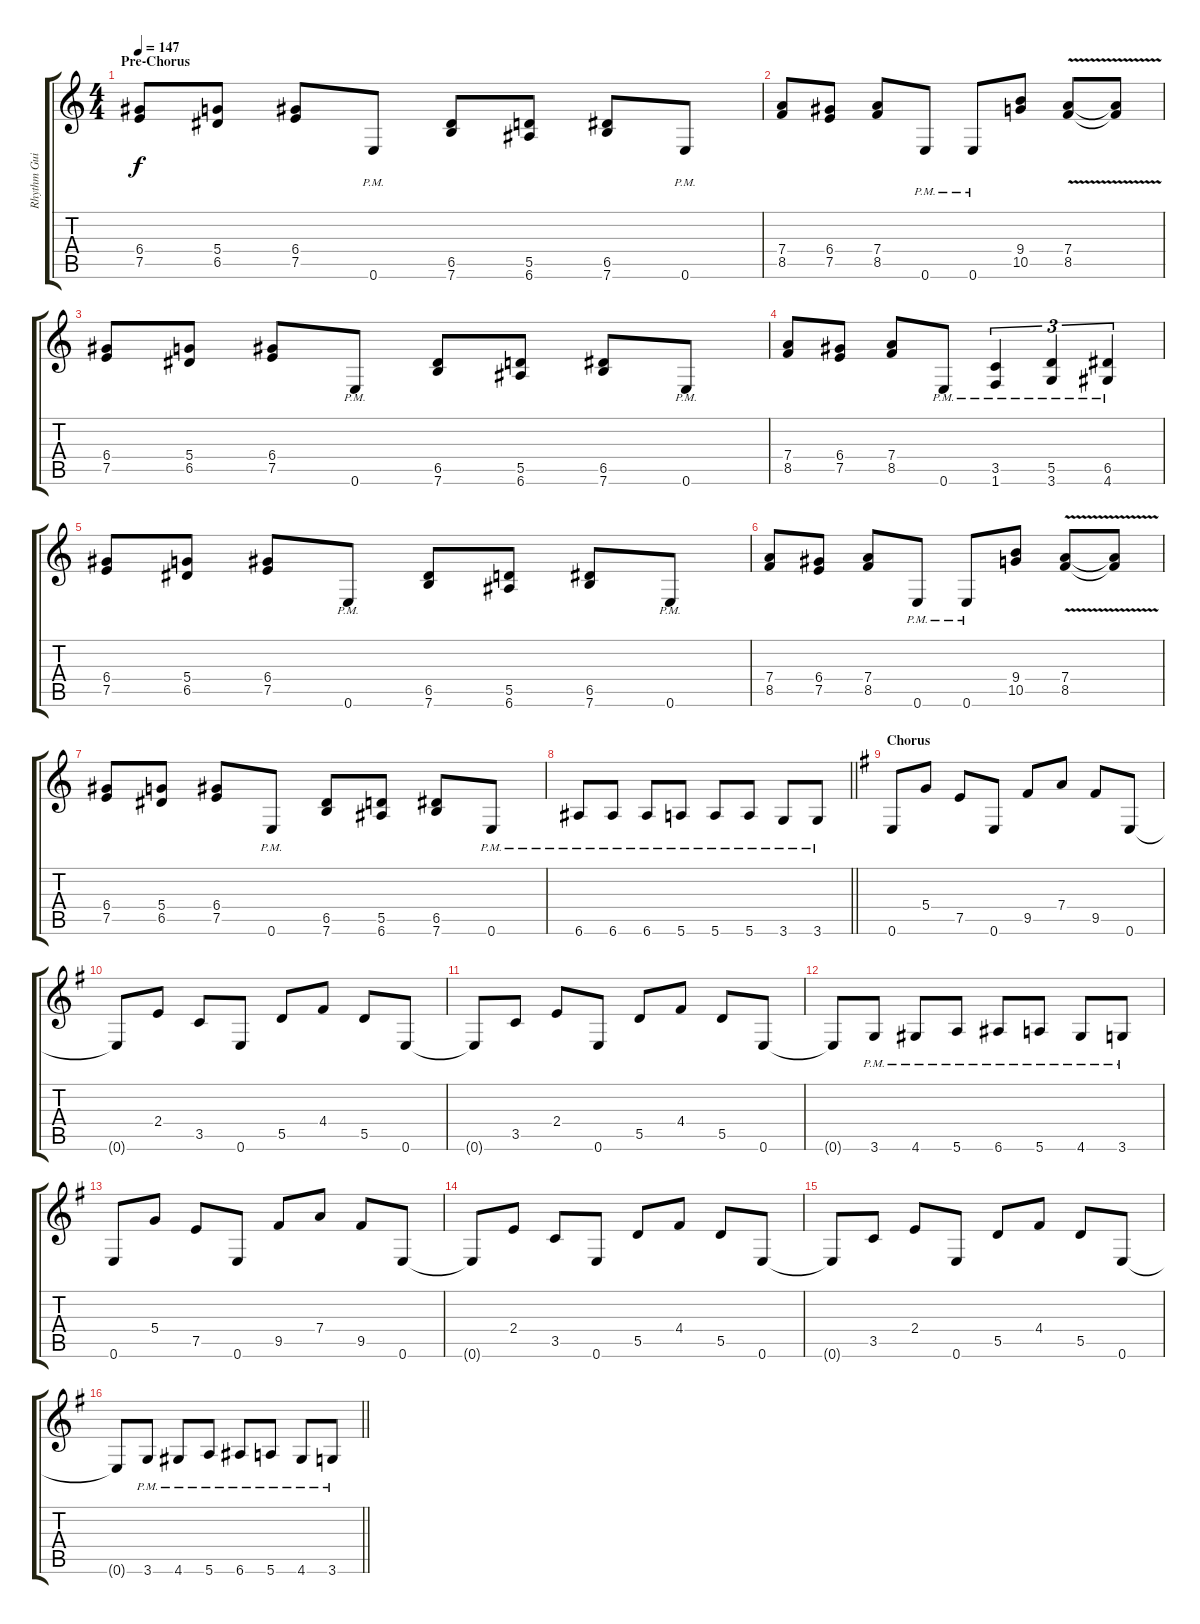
\track ("Rhythm Guitar 1 (Mustaine)" "Rhythm Gui") {instrument distortionguitar}
\staff {score tabs}
\tuning (E4 B3 G3 D3 A2 E2) {hide}
\ts (4 4)
\section ("" "Pre-Chorus")
\tempo 147
\clef g2
\ks c
(6.4 7.5).8{dy f} (5.4 6.5).8 (6.4 7.5).8 0.6{pm}.8 (6.5 7.6).8 (5.5 6.6).8 (6.5 7.6).8 0.6{pm}.8 |
(7.4 8.5).8 (6.4 7.5).8 (7.4 8.5).8 0.6{pm}.8 0.6{pm}.8 (9.4 10.5).8 (7.4{v} 8.5{v}).8 (7.4{t} 8.5{t}).8 |
(6.4 7.5).8 (5.4 6.5).8 (6.4 7.5).8 0.6{pm}.8 (6.5 7.6).8 (5.5 6.6).8 (6.5 7.6).8 0.6{pm}.8 |
(7.4 8.5).8 (6.4 7.5).8 (7.4 8.5).8 0.6{pm}.8 (3.5{pm} 1.6{pm}).4{tu (3 2)} (5.5{pm} 3.6{pm}).4{tu (3 2)} (6.5{pm} 4.6{pm}).4{tu (3 2)} |
(6.4 7.5).8 (5.4 6.5).8 (6.4 7.5).8 0.6{pm}.8 (6.5 7.6).8 (5.5 6.6).8 (6.5 7.6).8 0.6{pm}.8 |
(7.4 8.5).8 (6.4 7.5).8 (7.4 8.5).8 0.6{pm}.8 0.6{pm}.8 (9.4 10.5).8 (7.4{v} 8.5{v}).8 (7.4{t} 8.5{t}).8 |
(6.4 7.5).8 (5.4 6.5).8 (6.4 7.5).8 0.6{pm}.8 (6.5 7.6).8 (5.5 6.6).8 (6.5 7.6).8 0.6{pm}.8 |
\barLineRight lightlight
6.6{pm}.8 6.6{pm}.8 6.6{pm}.8 5.6{pm}.8 5.6{pm}.8 5.6{pm}.8 3.6{pm}.8 3.6{pm}.8 |
\section ("" "Chorus")
\ks g
0.6.8 5.4.8 7.5.8 0.6.8 9.5.8 7.4.8 9.5.8 0.6.8 |
0.6{t}.8 2.4.8 3.5.8 0.6.8 5.5.8 4.4.8 5.5.8 0.6.8 |
0.6{t}.8 3.5.8 2.4.8 0.6.8 5.5.8 4.4.8 5.5.8 0.6.8 |
0.6{t}.8 3.6{pm}.8 4.6{pm}.8 5.6{pm}.8 6.6{pm}.8 5.6{pm}.8 4.6{pm}.8 3.6{pm}.8 |
0.6.8 5.4.8 7.5.8 0.6.8 9.5.8 7.4.8 9.5.8 0.6.8 |
0.6{t}.8 2.4.8 3.5.8 0.6.8 5.5.8 4.4.8 5.5.8 0.6.8 |
0.6{t}.8 3.5.8 2.4.8 0.6.8 5.5.8 4.4.8 5.5.8 0.6.8 |
\barLineRight lightlight
0.6{t}.8 3.6{pm}.8 4.6{pm}.8 5.6{pm}.8 6.6{pm}.8 5.6{pm}.8 4.6{pm}.8 3.6{pm}.8
